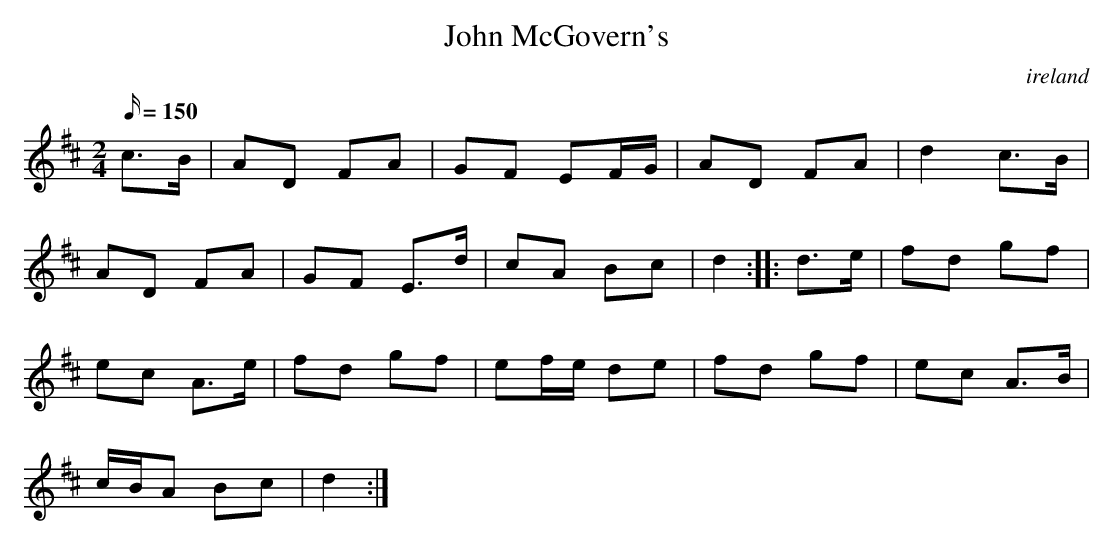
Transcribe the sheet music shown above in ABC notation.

X:1
T:John McGovern's
O:ireland
M:2/4
L:1/16
Q:150
K:D
c3B|A2D2 F2A2|G2F2 E2FG|A2D2 F2A2|d4 c3B|
A2D2 F2A2|G2F2 E3d|c2A2 B2c2|d4::d3e|f2d2 g2f2|
e2c2 A3e|f2d2 g2f2|e2fe d2e2|f2d2 g2f2|e2c2 A3B|
cBA2 B2c2|d4:|
